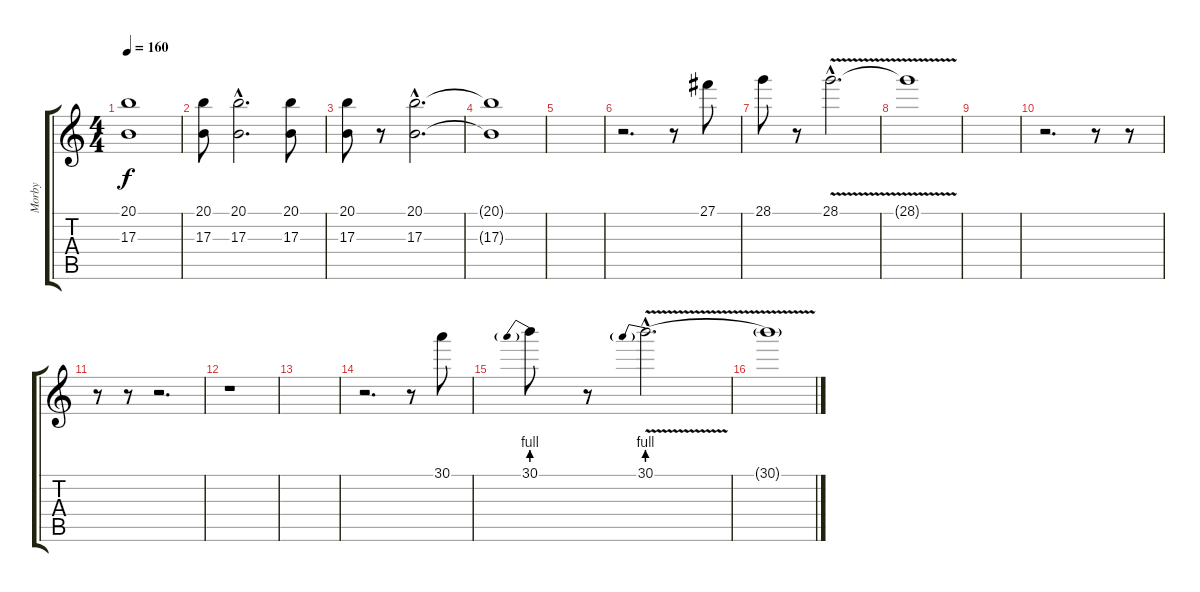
\track ("Morby" "Morby") {instrument violin}
\staff {score tabs}
\tuning (Eb4 Bb3 Gb3 Db3 Ab2 Eb2) {hide}
\ts (4 4)
\tempo 160
\clef g2
\ks c
(20.1 17.3).1{dy f} |
(20.1 17.3).8 (20.1{hac} 17.3{hac}).2{d} (20.1 17.3).8 |
(20.1 17.3).8 r.8 (20.1{hac} 17.3{hac}).2{d} |
(20.1{t} 17.3{t}).1 |
|
r.2{d} r.8 27.1.8 |
28.1.8 r.8 28.1{v hac}.2{d} |
28.1{t}.1 |
|
r.2{d} r.8 r.8 |
r.8 r.8 r.2{d} |
r.1 |
|
r.2{d} r.8 30.1.8 |
30.1{be (prebend 0 4 60 4)}.8 r.8 30.1{be (prebend 0 4 60 4) v hac}.2{d} |
30.1{t}.1
